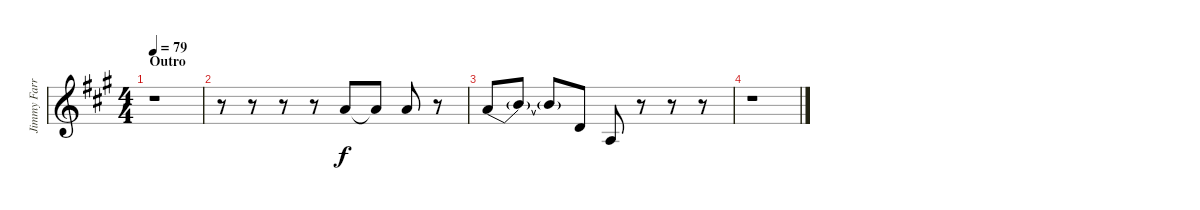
\track ("Jimmy Farrar /Joyce \"baby Jean\" Kennedy " "Jimmy Farr") {instrument lead2sawtooth}
\staff {score}
\tuning (E4 B3 G3 D3 A2 E2) {hide}
\ts (4 4)
\section ("" "Outro")
\tempo 79
\clef g2
\ks a
r.1{dy f} |
r.8 r.8 r.8 r.8 10.2.8{instrument lead5charang} 10.2{t}.8 10.2.8 r.8 |
10.2{be (custom 0 0 10 4 20 4 30 0 40 0 50 4 60 4)}.8 10.2{t}.8 10.2{t}.8 7.3.8 7.4.8 r.8 r.8 r.8 |
r.1
